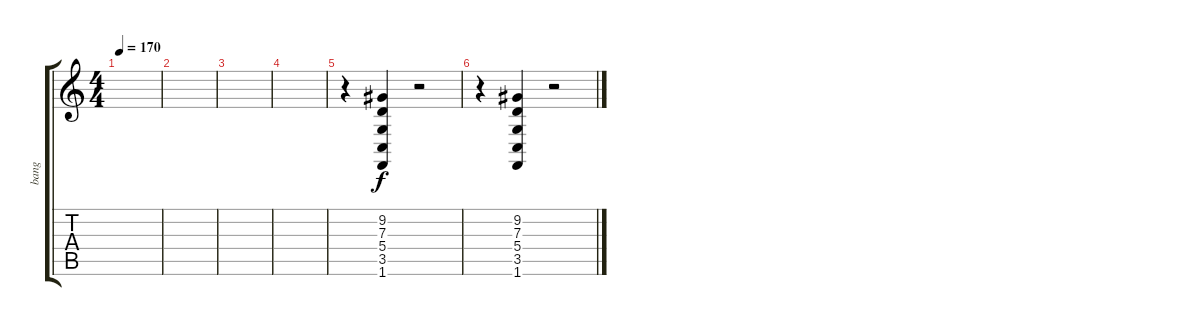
\track ("bang" "bang") {instrument gunshot}
\staff {score tabs}
\tuning (E4 B3 G3 D3 A2 E2) {hide}
\ts (4 4)
\tempo 170
\clef g2
\ks c
|
|
|
|
r.4 (9.2 7.3 5.4 3.5 1.6).4 r.2 |
r.4 (9.2 7.3 5.4 3.5 1.6).4 r.2
